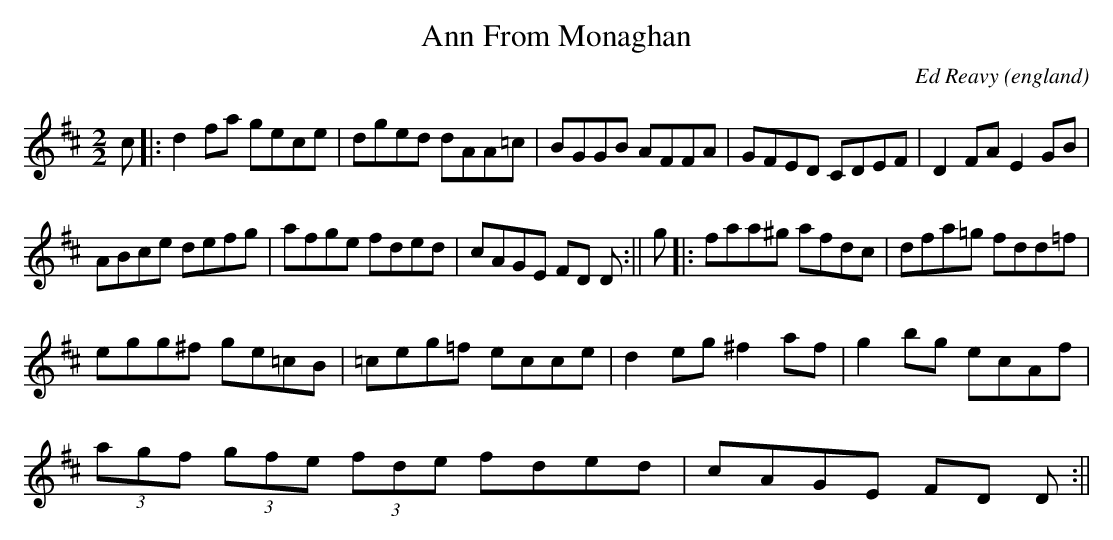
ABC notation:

X:1
T:Ann From Monaghan
O:england
C:Ed Reavy
M:2/2
L:1/8
K:D
c|:d2 fa gece|dged dAA=c|BGGB AFFA|GFED CDEF|D2 FA E2 GB|
ABce defg|afge fded|cAGE FD D:||g|:faa^g afdc|dfa=g fdd=f|
egg^f ge=cB|=ceg=f ecce|d2 eg ^f2 af|g2 bg ecAf|
(3agf (3gfe (3fde fded|cAGE FD D:||
